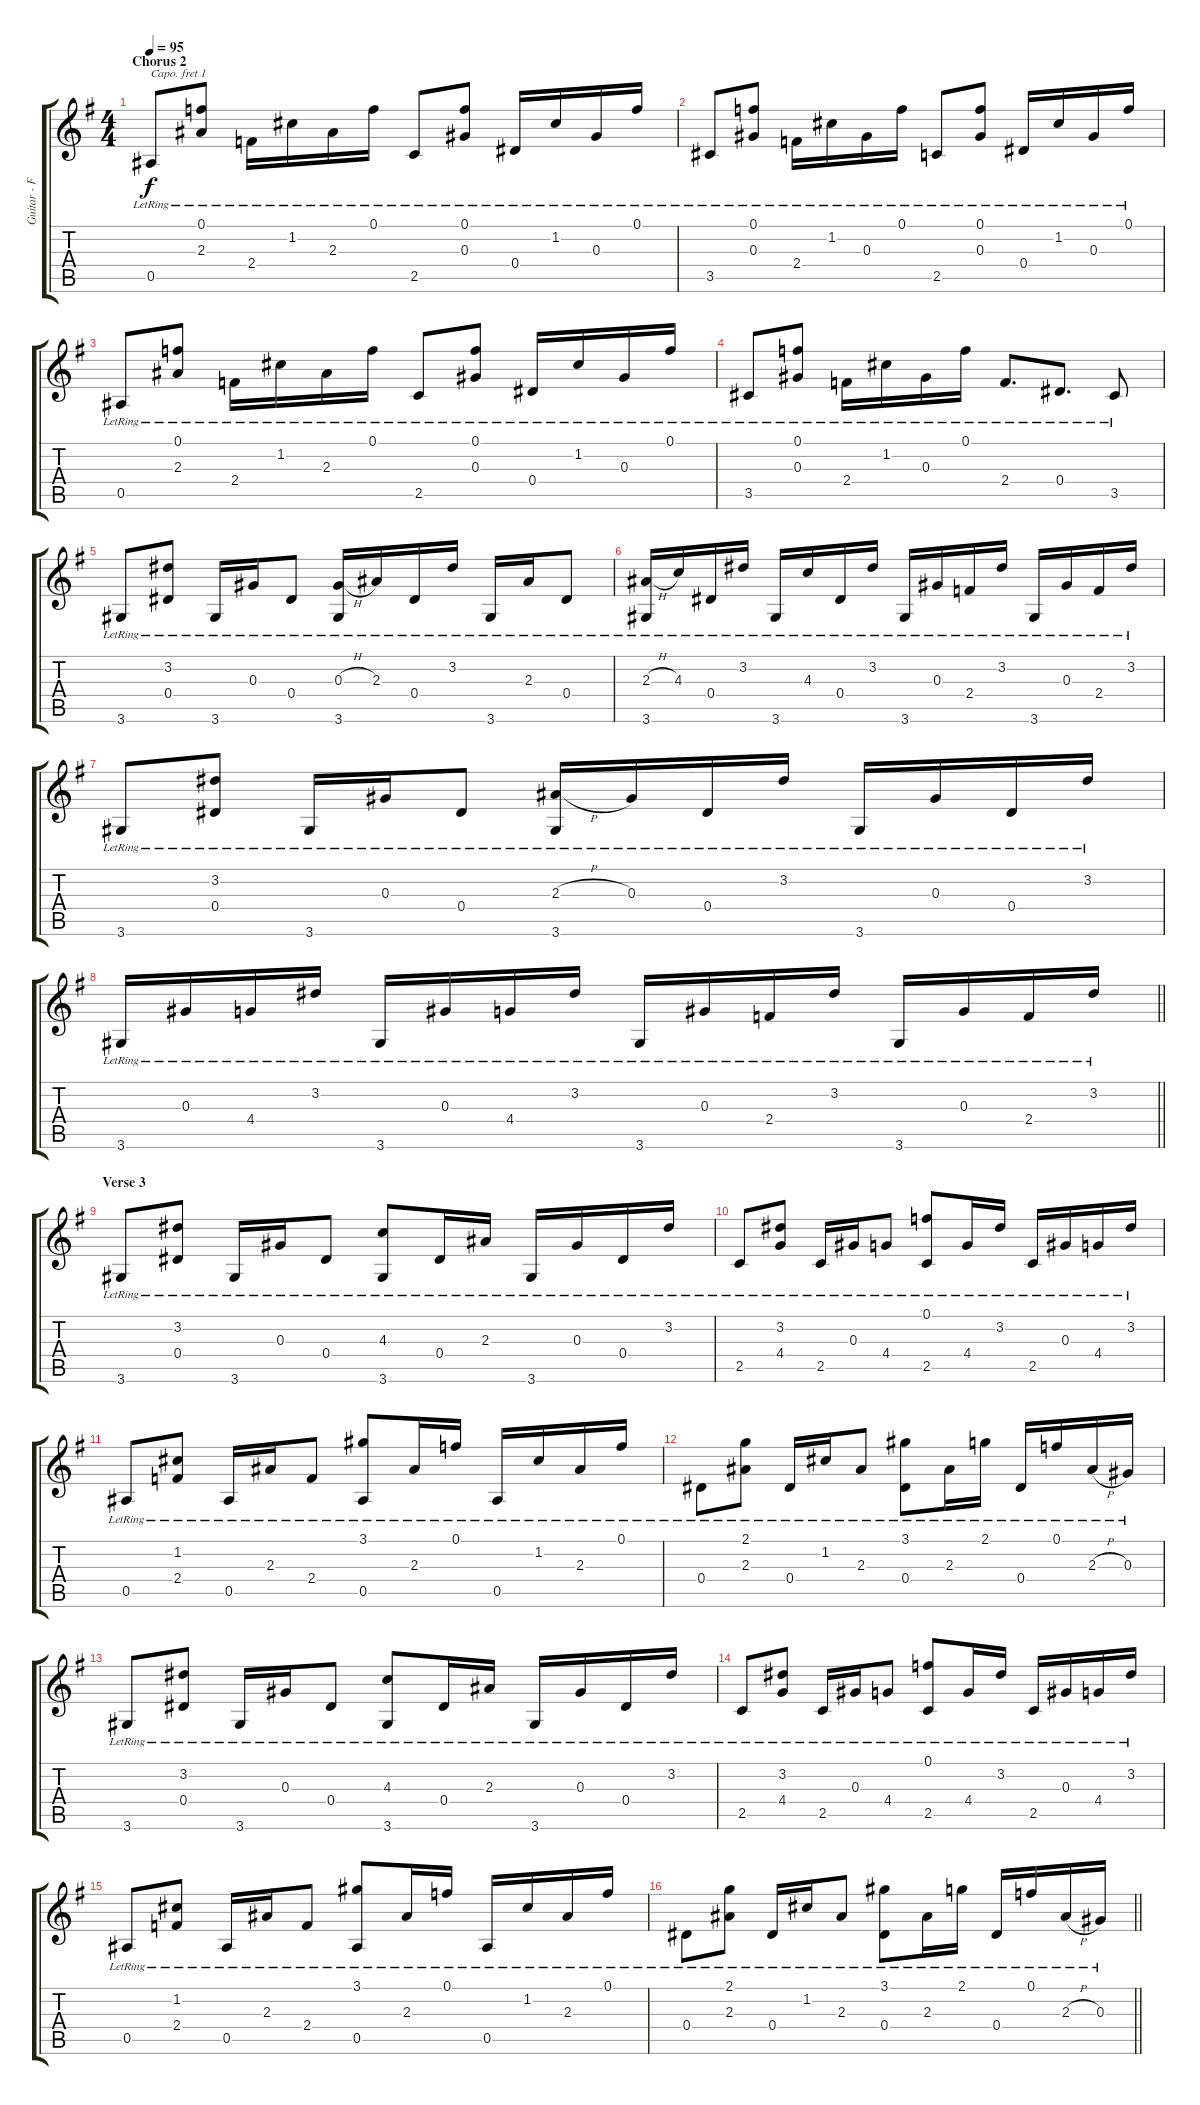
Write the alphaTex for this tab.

\track ("Guitar - Fionn Regan" "Guitar - F") {instrument acousticguitarsteel}
\staff {score tabs}
\capo 1
\tuning (E4 B3 G3 D3 A2 E2) {hide}
\ts (4 4)
\section ("" "Chorus 2")
\tempo 95
\clef g2
\ks g
0.5{lr}.8{dy f} (0.1{lr} 2.3{lr}).8 2.4{lr}.16 1.2{lr}.16 2.3{lr}.16 0.1{lr}.16 2.5{lr}.8 (0.1{lr} 0.3{lr}).8 0.4{lr}.16 1.2{lr}.16 0.3{lr}.16 0.1{lr}.16 |
3.5{lr}.8 (0.1{lr} 0.3{lr}).8 2.4{lr}.16 1.2{lr}.16 0.3{lr}.16 0.1{lr}.16 2.5{lr}.8 (0.1{lr} 0.3{lr}).8 0.4{lr}.16 1.2{lr}.16 0.3{lr}.16 0.1{lr}.16 |
0.5{lr}.8 (0.1{lr} 2.3{lr}).8 2.4{lr}.16 1.2{lr}.16 2.3{lr}.16 0.1{lr}.16 2.5{lr}.8 (0.1{lr} 0.3{lr}).8 0.4{lr}.16 1.2{lr}.16 0.3{lr}.16 0.1{lr}.16 |
3.5{lr}.8 (0.1{lr} 0.3{lr}).8 2.4{lr}.16 1.2{lr}.16 0.3{lr}.16 0.1{lr}.16 2.4{lr}.8{d} 0.4{lr}.8{d} 3.5{lr}.8 |
3.6{lr}.8 (3.2{lr} 0.4{lr}).8 3.6{lr}.16 0.3{lr}.16 0.4{lr}.8 (0.3{h lr} 3.6{lr}).16 2.3{lr}.16 0.4{lr}.16 3.2{lr}.16 3.6{lr}.16 2.3{lr}.16 0.4{lr}.8 |
(2.3{h lr} 3.6{lr}).16 4.3{lr}.16 0.4{lr}.16 3.2{lr}.16 3.6{lr}.16 4.3{lr}.16 0.4{lr}.16 3.2{lr}.16 3.6{lr}.16 0.3{lr}.16 2.4{lr}.16 3.2{lr}.16 3.6{lr}.16 0.3{lr}.16 2.4{lr}.16 3.2{lr}.16 |
3.6{lr}.8 (3.2{lr} 0.4{lr}).8 3.6{lr}.16 0.3{lr}.16 0.4{lr}.8 (2.3{h lr} 3.6{lr}).16 0.3{lr}.16 0.4{lr}.16 3.2{lr}.16 3.6{lr}.16 0.3{lr}.16 0.4{lr}.16 3.2{lr}.16 |
\barLineRight lightlight
3.6{lr}.16 0.3{lr}.16 4.4{lr}.16 3.2{lr}.16 3.6{lr}.16 0.3{lr}.16 4.4{lr}.16 3.2{lr}.16 3.6{lr}.16 0.3{lr}.16 2.4{lr}.16 3.2{lr}.16 3.6{lr}.16 0.3{lr}.16 2.4{lr}.16 3.2{lr}.16 |
\section ("" "Verse 3")
3.6{lr}.8 (3.2{lr} 0.4{lr}).8 3.6{lr}.16 0.3{lr}.16 0.4{lr}.8 (4.3{lr} 3.6{lr}).8 0.4{lr}.16 2.3{lr}.16 3.6{lr}.16 0.3{lr}.16 0.4{lr}.16 3.2{lr}.16 |
2.5{lr}.8 (3.2{lr} 4.4{lr}).8 2.5{lr}.16 0.3{lr}.16 4.4{lr}.8 (0.1{lr} 2.5{lr}).8 4.4{lr}.16 3.2{lr}.16 2.5{lr}.16 0.3{lr}.16 4.4{lr}.16 3.2{lr}.16 |
0.5{lr}.8 (1.2{lr} 2.4{lr}).8 0.5{lr}.16 2.3{lr}.16 2.4{lr}.8 (3.1{lr} 0.5{lr}).8 2.3{lr}.16 0.1{lr}.16 0.5{lr}.16 1.2{lr}.16 2.3{lr}.16 0.1{lr}.16 |
0.4{lr}.8 (2.1{lr} 2.3{lr}).8 0.4{lr}.16 1.2{lr}.16 2.3{lr}.8 (3.1{lr} 0.4{lr}).8 2.3{lr}.16 2.1{lr}.16 0.4{lr}.16 0.1{lr}.16 2.3{h lr}.16 0.3{lr}.16 |
3.6{lr}.8 (3.2{lr} 0.4{lr}).8 3.6{lr}.16 0.3{lr}.16 0.4{lr}.8 (4.3{lr} 3.6{lr}).8 0.4{lr}.16 2.3{lr}.16 3.6{lr}.16 0.3{lr}.16 0.4{lr}.16 3.2{lr}.16 |
2.5{lr}.8 (3.2{lr} 4.4{lr}).8 2.5{lr}.16 0.3{lr}.16 4.4{lr}.8 (0.1{lr} 2.5{lr}).8 4.4{lr}.16 3.2{lr}.16 2.5{lr}.16 0.3{lr}.16 4.4{lr}.16 3.2{lr}.16 |
0.5{lr}.8 (1.2{lr} 2.4{lr}).8 0.5{lr}.16 2.3{lr}.16 2.4{lr}.8 (3.1{lr} 0.5{lr}).8 2.3{lr}.16 0.1{lr}.16 0.5{lr}.16 1.2{lr}.16 2.3{lr}.16 0.1{lr}.16 |
\barLineRight lightlight
0.4{lr}.8 (2.1{lr} 2.3{lr}).8 0.4{lr}.16 1.2{lr}.16 2.3{lr}.8 (3.1{lr} 0.4{lr}).8 2.3{lr}.16 2.1{lr}.16 0.4{lr}.16 0.1{lr}.16 2.3{h lr}.16 0.3{lr}.16
